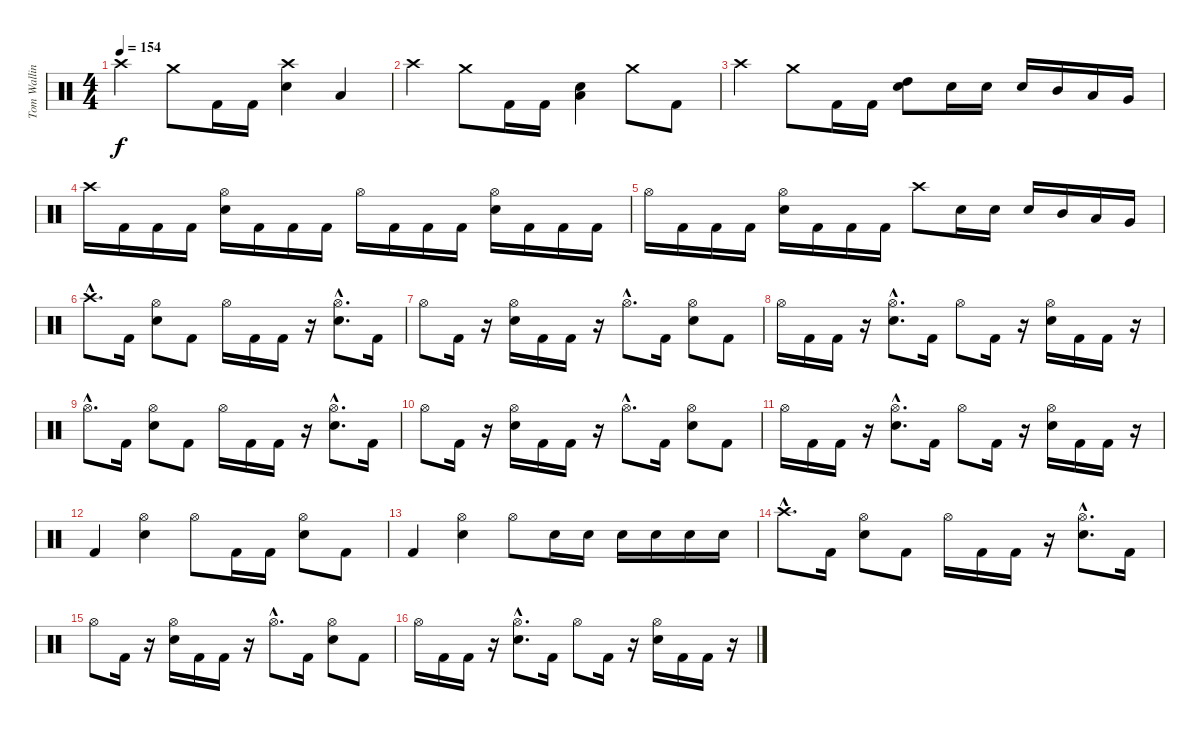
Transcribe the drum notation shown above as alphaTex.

\track ("Tom Walling (drums)" "Tom Wallin") {instrument percussion}
\staff {score}
\articulation defaults
\ts (4 4)
\tempo 154
\clef neutral
\ks c "Crash high (hit)".4{dy f} "Crash medium (hit)".8 "Kick (hit) 2".16 "Kick (hit) 2".16
("Crash high (hit)" "Snare (hit) 2").4 "Low Tom (hit)".4 |
"Crash high (hit)".4 "Crash medium (hit)".8 "Kick (hit) 2".16 "Kick (hit) 2".16 ("Low Tom (hit)" "Snare (hit) 2").4 "Crash medium (hit)".8 "Kick (hit) 2".8 |
"Crash high (hit)".4 "Crash medium (hit)".8 "Kick (hit) 2".16 "Kick (hit) 2".16 ("High Tom (hit)" "Snare (hit) 2").8 "Snare (hit) 2".16 "Snare (hit) 2".16 "Snare (hit) 2".16 "Mid Tom (hit)".16 "Low Tom (hit)".16 "Very Low Tom (hit)".16 |
"Crash high (hit)".16 "Kick (hit) 2".16 "Kick (hit) 2".16 "Kick (hit) 2".16 ("Hi-Hat (open)" "Snare (hit) 2").16 "Kick (hit) 2".16 "Kick (hit) 2".16 "Kick (hit) 2".16 "Hi-Hat (open)".16 "Kick (hit) 2".16 "Kick (hit) 2".16 "Kick (hit) 2".16 ("Hi-Hat (open)" "Snare (hit) 2").16 "Kick (hit) 2".16 "Kick (hit) 2".16 "Kick (hit) 2".16 |
"Hi-Hat (open)".16 "Kick (hit) 2".16 "Kick (hit) 2".16 "Kick (hit) 2".16 ("Hi-Hat (open)" "Snare (hit) 2").16 "Kick (hit) 2".16 "Kick (hit) 2".16 "Kick (hit) 2".16 "Crash high (hit)".8 "Snare (hit) 2".16 "Snare (hit) 2".16 "Snare (hit) 2".16 "Mid Tom (hit)".16 "Low Tom (hit)".16 "Very Low Tom (hit)".16 |
"Crash high (hit)"{hac}.8{d} "Kick (hit) 2".16 ("Hi-Hat (open)" "Snare (hit) 2").8 "Kick (hit) 2".8 "Hi-Hat (open)".16 "Kick (hit) 2".16 "Kick (hit) 2".16 r.16 ("Hi-Hat (open)"{hac} "Snare (hit) 2"{hac}).8{d} "Kick (hit) 2".16 |
"Hi-Hat (open)".8 "Kick (hit) 2".16 r.16 ("Hi-Hat (open)" "Snare (hit) 2").16 "Kick (hit) 2".16 "Kick (hit) 2".16 r.16 "Hi-Hat (open)"{hac}.8{d} "Kick (hit) 2".16 ("Hi-Hat (open)" "Snare (hit) 2").8 "Kick (hit) 2".8 |
"Hi-Hat (open)".16 "Kick (hit) 2".16 "Kick (hit) 2".16 r.16 ("Hi-Hat (open)"{hac} "Snare (hit) 2"{hac}).8{d} "Kick (hit) 2".16 "Hi-Hat (open)".8 "Kick (hit) 2".16 r.16 ("Hi-Hat (open)" "Snare (hit) 2").16 "Kick (hit) 2".16 "Kick (hit) 2".16 r.16 |
"Hi-Hat (open)"{hac}.8{d} "Kick (hit) 2".16 ("Hi-Hat (open)" "Snare (hit) 2").8 "Kick (hit) 2".8 "Hi-Hat (open)".16 "Kick (hit) 2".16 "Kick (hit) 2".16 r.16 ("Hi-Hat (open)"{hac} "Snare (hit) 2"{hac}).8{d} "Kick (hit) 2".16 |
"Hi-Hat (open)".8 "Kick (hit) 2".16 r.16 ("Hi-Hat (open)" "Snare (hit) 2").16 "Kick (hit) 2".16 "Kick (hit) 2".16 r.16 "Hi-Hat (open)"{hac}.8{d} "Kick (hit) 2".16 ("Hi-Hat (open)" "Snare (hit) 2").8 "Kick (hit) 2".8 |
"Hi-Hat (open)".16 "Kick (hit) 2".16 "Kick (hit) 2".16 r.16 ("Hi-Hat (open)"{hac} "Snare (hit) 2"{hac}).8{d} "Kick (hit) 2".16 "Hi-Hat (open)".8 "Kick (hit) 2".16 r.16 ("Hi-Hat (open)" "Snare (hit) 2").16 "Kick (hit) 2".16 "Kick (hit) 2".16 r.16 |
"Kick (hit) 2".4 ("Hi-Hat (open)" "Snare (hit) 2").4 "Hi-Hat (open)".8 "Kick (hit) 2".16 "Kick (hit) 2".16 ("Hi-Hat (open)" "Snare (hit) 2").8 "Kick (hit) 2".8 |
"Kick (hit) 2".4 ("Hi-Hat (open)" "Snare (hit) 2").4 "Hi-Hat (open)".8 "Snare (hit) 2".16 "Snare (hit) 2".16 "Snare (hit) 2".16 "Snare (hit) 2".16 "Snare (hit) 2".16 "Snare (hit) 2".16 |
"Crash high (hit)"{hac}.8{d} "Kick (hit) 2".16 ("Hi-Hat (open)" "Snare (hit) 2").8 "Kick (hit) 2".8 "Hi-Hat (open)".16 "Kick (hit) 2".16 "Kick (hit) 2".16 r.16 ("Hi-Hat (open)"{hac} "Snare (hit) 2"{hac}).8{d} "Kick (hit) 2".16 |
"Hi-Hat (open)".8 "Kick (hit) 2".16 r.16 ("Hi-Hat (open)" "Snare (hit) 2").16 "Kick (hit) 2".16 "Kick (hit) 2".16 r.16 "Hi-Hat (open)"{hac}.8{d} "Kick (hit) 2".16 ("Hi-Hat (open)" "Snare (hit) 2").8 "Kick (hit) 2".8 |
"Hi-Hat (open)".16 "Kick (hit) 2".16 "Kick (hit) 2".16 r.16 ("Hi-Hat (open)"{hac} "Snare (hit) 2"{hac}).8{d} "Kick (hit) 2".16 "Hi-Hat (open)".8 "Kick (hit) 2".16 r.16 ("Hi-Hat (open)" "Snare (hit) 2").16 "Kick (hit) 2".16 "Kick (hit) 2".16 r.16
